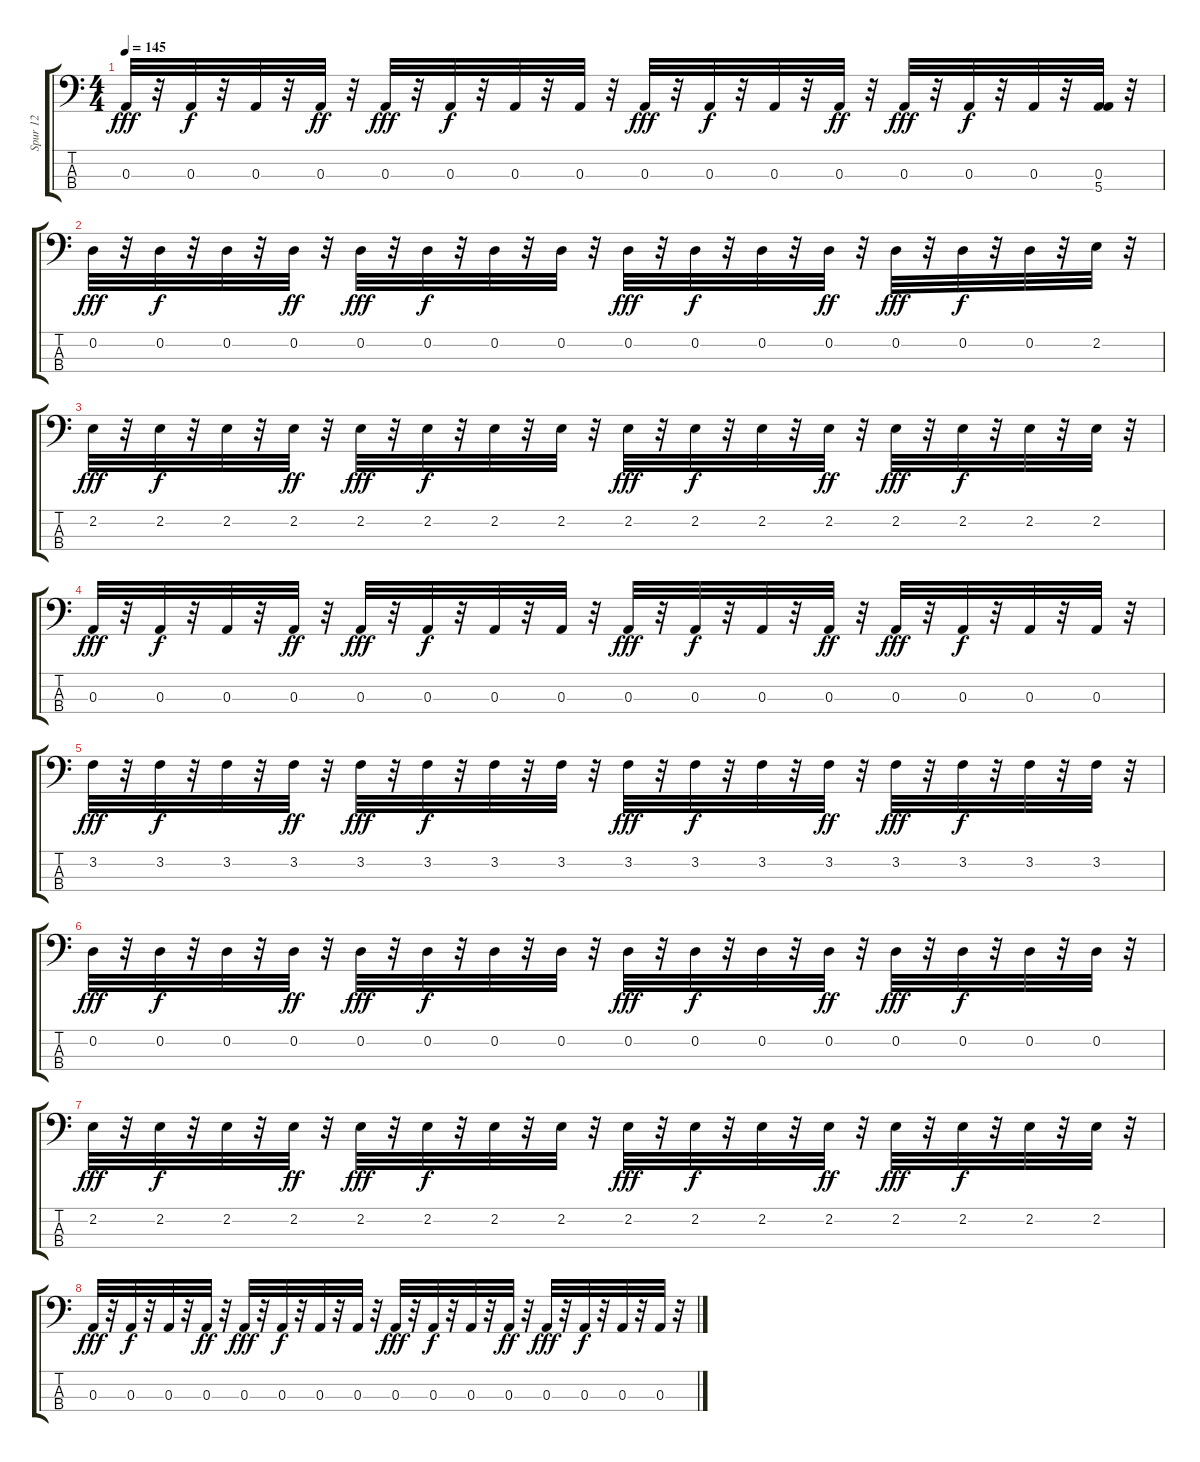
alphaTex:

\track ("Spur 12" "Spur 12") {instrument synthbass2}
\staff {score tabs}
\tuning (G2 D2 A1 E1) {hide}
\ts (4 4)
\tempo 145
\clef f4
\ks c
0.3.32{dy fff} r.32 0.3.32{dy f} r.32 0.3.32 r.32 0.3.32{dy ff} r.32 0.3.32{dy fff} r.32 0.3.32{dy f} r.32 0.3.32 r.32 0.3.32 r.32 0.3.32{dy fff} r.32 0.3.32{dy f} r.32 0.3.32 r.32 0.3.32{dy ff} r.32 0.3.32{dy fff} r.32 0.3.32{dy f} r.32 0.3.32 r.32 (0.3 5.4).32 r.32 |
0.2.32{dy fff} r.32 0.2.32{dy f} r.32 0.2.32 r.32 0.2.32{dy ff} r.32 0.2.32{dy fff} r.32 0.2.32{dy f} r.32 0.2.32 r.32 0.2.32 r.32 0.2.32{dy fff} r.32 0.2.32{dy f} r.32 0.2.32 r.32 0.2.32{dy ff} r.32 0.2.32{dy fff} r.32 0.2.32{dy f} r.32 0.2.32 r.32 2.2.32 r.32 |
2.2.32{dy fff} r.32 2.2.32{dy f} r.32 2.2.32 r.32 2.2.32{dy ff} r.32 2.2.32{dy fff} r.32 2.2.32{dy f} r.32 2.2.32 r.32 2.2.32 r.32 2.2.32{dy fff} r.32 2.2.32{dy f} r.32 2.2.32 r.32 2.2.32{dy ff} r.32 2.2.32{dy fff} r.32 2.2.32{dy f} r.32 2.2.32 r.32 2.2.32 r.32 |
0.3.32{dy fff} r.32 0.3.32{dy f} r.32 0.3.32 r.32 0.3.32{dy ff} r.32 0.3.32{dy fff} r.32 0.3.32{dy f} r.32 0.3.32 r.32 0.3.32 r.32 0.3.32{dy fff} r.32 0.3.32{dy f} r.32 0.3.32 r.32 0.3.32{dy ff} r.32 0.3.32{dy fff} r.32 0.3.32{dy f} r.32 0.3.32 r.32 0.3.32 r.32 |
3.2.32{dy fff} r.32 3.2.32{dy f} r.32 3.2.32 r.32 3.2.32{dy ff} r.32 3.2.32{dy fff} r.32 3.2.32{dy f} r.32 3.2.32 r.32 3.2.32 r.32 3.2.32{dy fff} r.32 3.2.32{dy f} r.32 3.2.32 r.32 3.2.32{dy ff} r.32 3.2.32{dy fff} r.32 3.2.32{dy f} r.32 3.2.32 r.32 3.2.32 r.32 |
0.2.32{dy fff} r.32 0.2.32{dy f} r.32 0.2.32 r.32 0.2.32{dy ff} r.32 0.2.32{dy fff} r.32 0.2.32{dy f} r.32 0.2.32 r.32 0.2.32 r.32 0.2.32{dy fff} r.32 0.2.32{dy f} r.32 0.2.32 r.32 0.2.32{dy ff} r.32 0.2.32{dy fff} r.32 0.2.32{dy f} r.32 0.2.32 r.32 0.2.32 r.32 |
2.2.32{dy fff} r.32 2.2.32{dy f} r.32 2.2.32 r.32 2.2.32{dy ff} r.32 2.2.32{dy fff} r.32 2.2.32{dy f} r.32 2.2.32 r.32 2.2.32 r.32 2.2.32{dy fff} r.32 2.2.32{dy f} r.32 2.2.32 r.32 2.2.32{dy ff} r.32 2.2.32{dy fff} r.32 2.2.32{dy f} r.32 2.2.32 r.32 2.2.32 r.32 |
0.3.32{dy fff} r.32 0.3.32{dy f} r.32 0.3.32 r.32 0.3.32{dy ff} r.32 0.3.32{dy fff} r.32 0.3.32{dy f} r.32 0.3.32 r.32 0.3.32 r.32 0.3.32{dy fff} r.32 0.3.32{dy f} r.32 0.3.32 r.32 0.3.32{dy ff} r.32 0.3.32{dy fff} r.32 0.3.32{dy f} r.32 0.3.32 r.32 0.3.32 r.32
